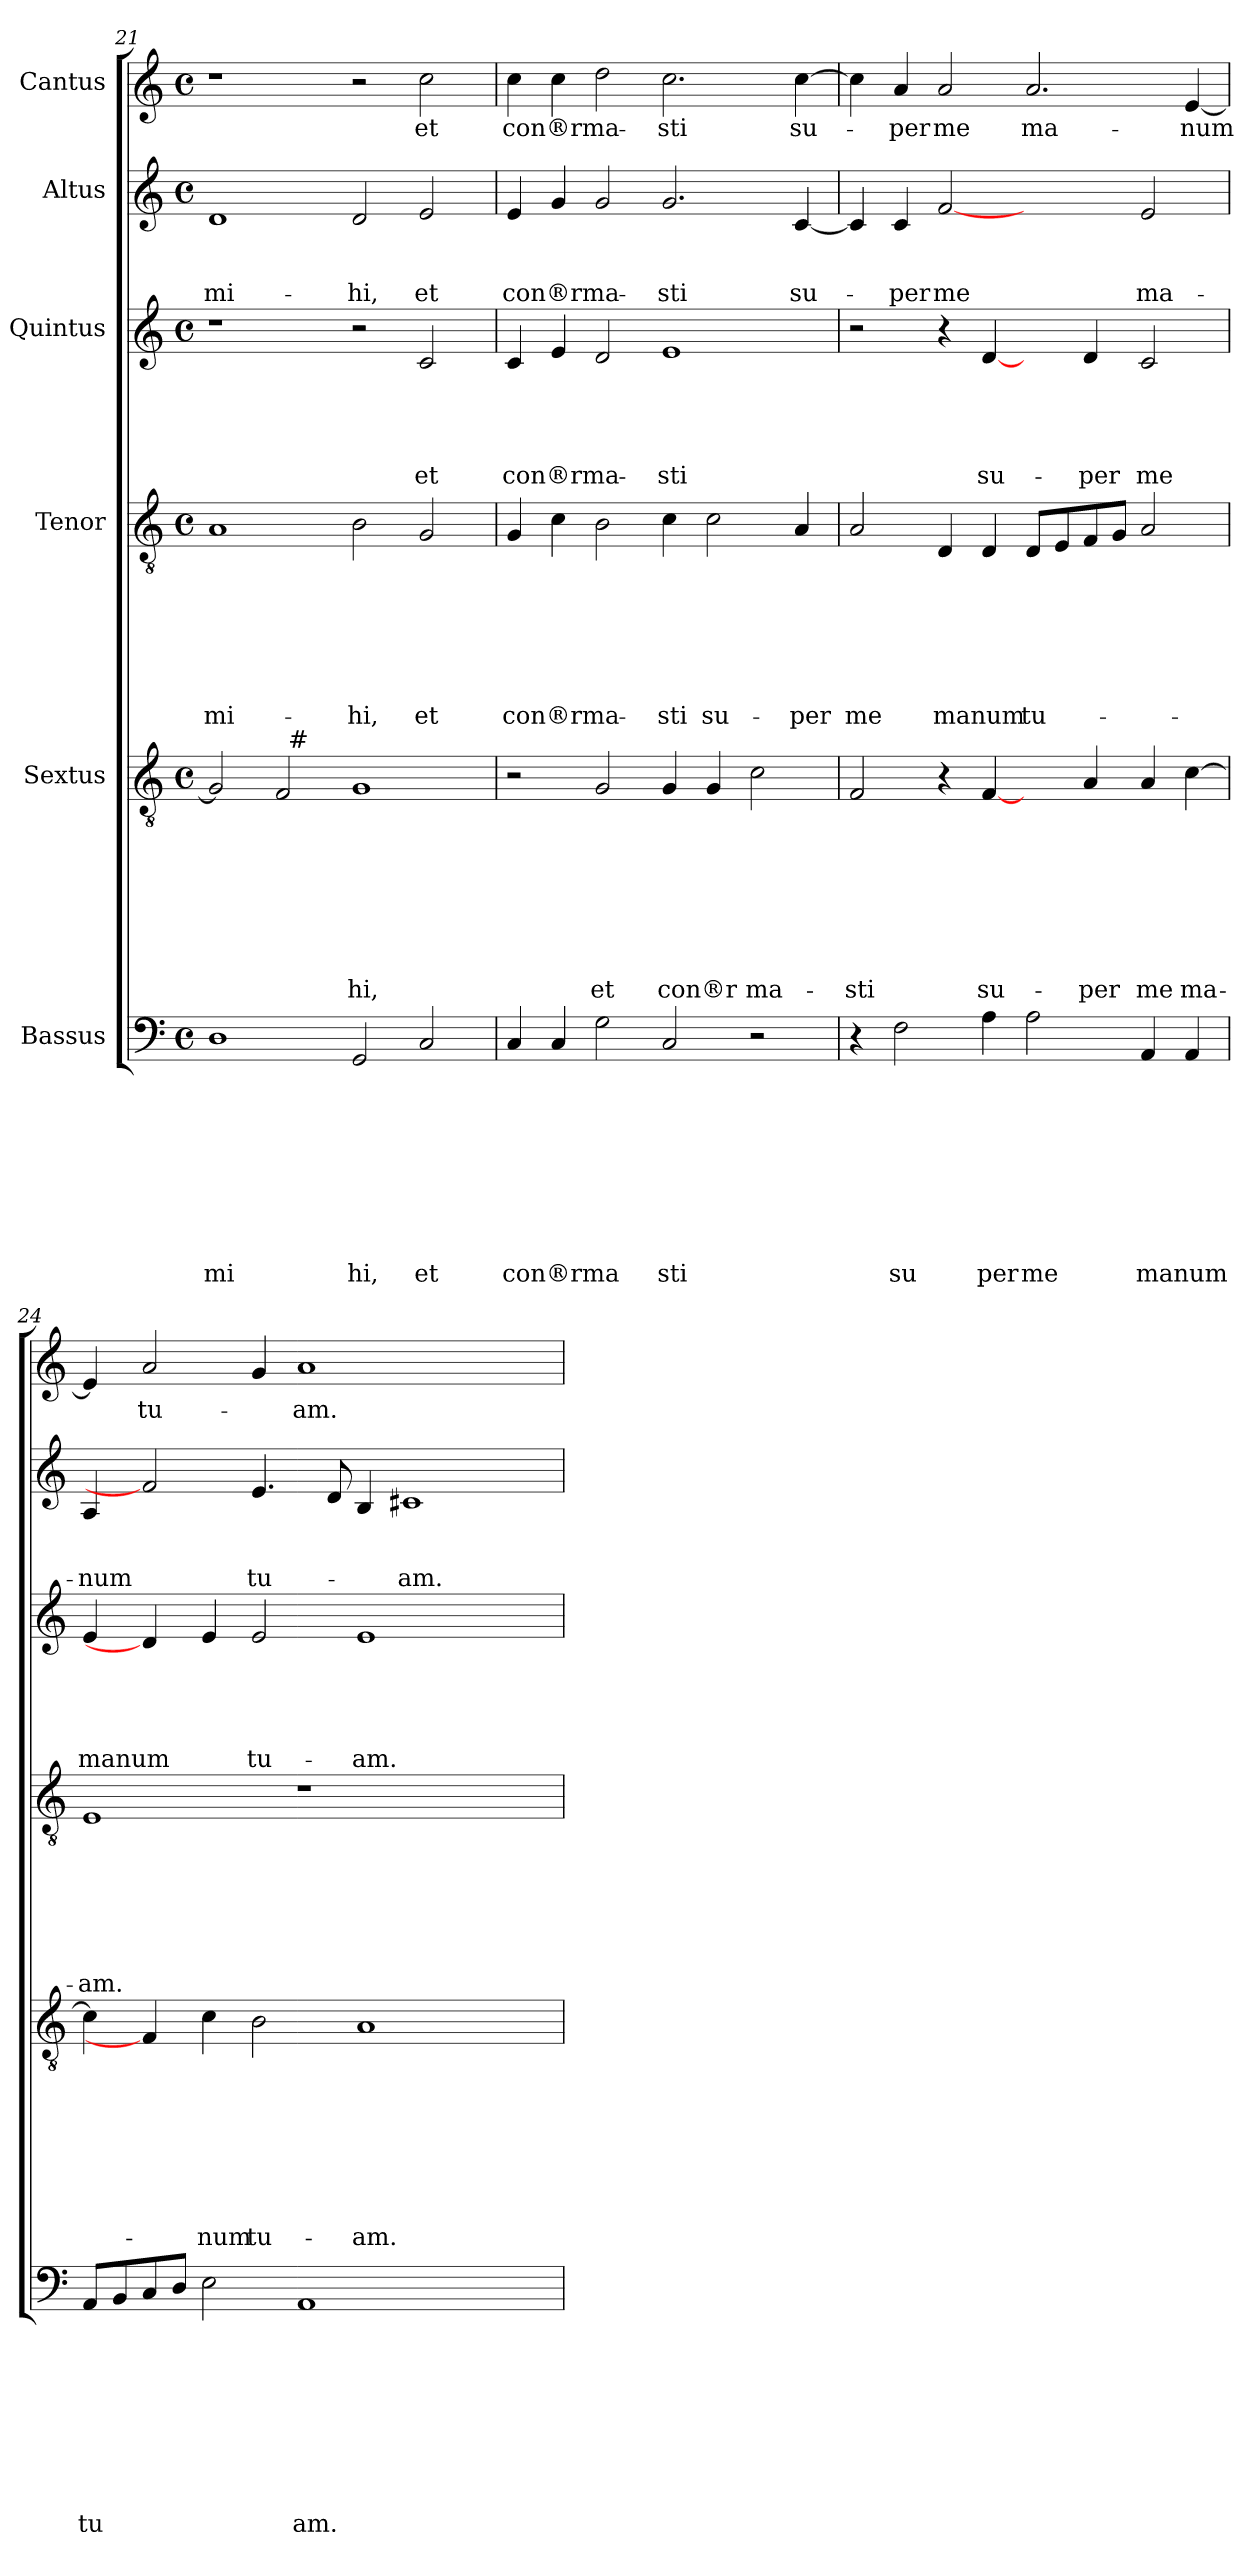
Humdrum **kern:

**kern	**text	**text	**text	**text	**text	**text	**text	**text	**text	**kern	**text	**text	**text	**text	**text	**text	**text	**text	**kern	**text	**text	**text	**text	**text	**text	**text	**kern	**text	**text	**text	**text	**text	**kern	**text	**text	**text	**kern	**text
*part6	*part6	*part6	*part6	*part6	*part6	*part6	*part6	*part6	*part6	*part5	*part5	*part5	*part5	*part5	*part5	*part5	*part5	*part5	*part4	*part4	*part4	*part4	*part4	*part4	*part4	*part4	*part3	*part3	*part3	*part3	*part3	*part3	*part2	*part2	*part2	*part2	*part1	*part1
*staff6	*staff6	*staff6	*staff6	*staff6	*staff6	*staff6	*staff6	*staff6	*staff6	*staff5	*staff5	*staff5	*staff5	*staff5	*staff5	*staff5	*staff5	*staff5	*staff4	*staff4	*staff4	*staff4	*staff4	*staff4	*staff4	*staff4	*staff3	*staff3	*staff3	*staff3	*staff3	*staff3	*staff2	*staff2	*staff2	*staff2	*staff1	*staff1
*I"Bassus	*	*	*	*	*	*	*	*	*	*I"Sextus	*	*	*	*	*	*	*	*	*I"Tenor	*	*	*	*	*	*	*	*I"Quintus	*	*	*	*	*	*I"Altus	*	*	*	*I"Cantus	*
*clefF4	*	*	*	*	*	*	*	*	*	*clefGv2	*	*	*	*	*	*	*	*	*clefGv2	*	*	*	*	*	*	*	*clefG2	*	*	*	*	*	*clefG2	*	*	*	*clefG2	*
*k[]	*	*	*	*	*	*	*	*	*	*k[]	*	*	*	*	*	*	*	*	*k[]	*	*	*	*	*	*	*	*k[]	*	*	*	*	*	*k[]	*	*	*	*k[]	*
*C:	*	*	*	*	*	*	*	*	*	*C:	*	*	*	*	*	*	*	*	*C:	*	*	*	*	*	*	*	*C:	*	*	*	*	*	*C:	*	*	*	*C:	*
*M4/4	*	*	*	*	*	*	*	*	*	*M4/4	*	*	*	*	*	*	*	*	*M4/4	*	*	*	*	*	*	*	*M4/4	*	*	*	*	*	*M4/4	*	*	*	*M4/4	*
*met(c)	*	*	*	*	*	*	*	*	*	*met(c)	*	*	*	*	*	*	*	*	*met(c)	*	*	*	*	*	*	*	*met(c)	*	*	*	*	*	*met(c)	*	*	*	*met(c)	*
=21	=21	=21	=21	=21	=21	=21	=21	=21	=21	=21	=21	=21	=21	=21	=21	=21	=21	=21	=21	=21	=21	=21	=21	=21	=21	=21	=21	=21	=21	=21	=21	=21	=21	=21	=21	=21	=21	=21
!	!	!	!	!	!	!	!	!	!LO:LY:b	!	!	!	!	!	!	!	!	!	!	!	!	!	!	!	!	!LO:LY:b	!	!	!	!	!	!	!	!	!	!LO:LY:b	!	!
*	*	*	*	*	*	*	*	*	*	*^	*	*	*	*	*	*	*	*	*	*	*	*	*	*	*	*	*	*	*	*	*	*	*	*	*	*	*	*
1D	.	.	.	.	.	.	.	.	mi	2G/]	2ryy	.	.	.	.	.	.	.	.	1A	.	.	.	.	.	.	mi-	1r	.	.	.	.	.	1d	.	.	mi-	1r	.
.	.	.	.	.	.	.	.	.	.	2F/	32ryy	.	.	.	.	.	.	.	.	.	.	.	.	.	.	.	.	.	.	.	.	.	.	.	.	.	.	.	.
!	!	!	!	!	!	!	!	!	!	!	!LO:TX:a:t=#	!	!	!	!	!	!	!	!	!	!	!	!	!	!	!	!	!	!	!	!	!	!	!	!	!	!	!	!
.	.	.	.	.	.	.	.	.	.	.	1ryy	.	.	.	.	.	.	.	.	.	.	.	.	.	.	.	.	.	.	.	.	.	.	.	.	.	.	.	.
!	!	!	!	!	!	!	!	!	!LO:LY:b	!	!	!	!	!	!	!	!	!	!LO:LY:b	!	!	!	!	!	!	!	!LO:LY:b	!	!	!	!	!	!	!	!	!	!LO:LY:b	!	!
2GG/	.	.	.	.	.	.	.	.	hi,	1G	.	.	.	.	.	.	.	.	-hi,	2B\	.	.	.	.	.	.	-hi,	2r	.	.	.	.	.	2d/	.	.	-hi,	2r	.
!	!	!	!	!	!	!	!	!	!LO:LY:b	!	!	!	!	!	!	!	!	!	!	!	!	!	!	!	!	!	!LO:LY:b	!	!	!	!	!	!LO:LY:b	!	!	!	!LO:LY:b	!	!LO:LY:b
2C/	.	.	.	.	.	.	.	.	et	.	.	.	.	.	.	.	.	.	.	2G/	.	.	.	.	.	.	et	2c/	.	.	.	.	et	2e/	.	.	et	2cc\	et
.	.	.	.	.	.	.	.	.	.	.	4...ryy	.	.	.	.	.	.	.	.	.	.	.	.	.	.	.	.	.	.	.	.	.	.	.	.	.	.	.	.
=22	=22	=22	=22	=22	=22	=22	=22	=22	=22	=22	=22	=22	=22	=22	=22	=22	=22	=22	=22	=22	=22	=22	=22	=22	=22	=22	=22	=22	=22	=22	=22	=22	=22	=22	=22	=22	=22	=22	=22
!	!	!	!	!	!	!	!	!	!LO:LY:b	!	!	!	!	!	!	!	!	!	!	!	!	!	!	!	!	!	!LO:LY:b	!	!	!	!	!	!LO:LY:b	!	!	!	!LO:LY:b	!	!LO:LY:b
*	*	*	*	*	*	*	*	*	*	*v	*v	*	*	*	*	*	*	*	*	*	*	*	*	*	*	*	*	*	*	*	*	*	*	*	*	*	*	*	*
4C/	.	.	.	.	.	.	.	.	con®rma	2r	.	.	.	.	.	.	.	.	4G/	.	.	.	.	.	.	con®rma-	4c/	.	.	.	.	con®rma-	4e/	.	.	con®rma-	4cc\	con®rma-
4C/	.	.	.	.	.	.	.	.	.	.	.	.	.	.	.	.	.	.	4c\	.	.	.	.	.	.	.	4e/	.	.	.	.	.	4g/	.	.	.	4cc\	.
!	!	!	!	!	!	!	!	!	!	!	!	!	!	!	!	!	!	!LO:LY:b	!	!	!	!	!	!	!	!	!	!	!	!	!	!	!	!	!	!	!	!
2G\	.	.	.	.	.	.	.	.	.	2G/	.	.	.	.	.	.	.	et	2B\	.	.	.	.	.	.	.	2d/	.	.	.	.	.	2g/	.	.	.	2dd\	.
!	!	!	!	!	!	!	!	!	!LO:LY:b	!	!	!	!	!	!	!	!	!LO:LY:b	!	!	!	!	!	!	!	!LO:LY:b	!	!	!	!	!	!LO:LY:b	!	!	!	!LO:LY:b	!	!LO:LY:b
2C/	.	.	.	.	.	.	.	.	sti	4G/	.	.	.	.	.	.	.	con®r	4c\	.	.	.	.	.	.	-sti	1e	.	.	.	.	-sti	2.g/	.	.	-sti	2.cc\	-sti
!	!	!	!	!	!	!	!	!	!	!	!	!	!	!	!	!	!	!	!	!	!	!	!	!	!	!LO:LY:b	!	!	!	!	!	!	!	!	!	!	!	!
.	.	.	.	.	.	.	.	.	.	4G/	.	.	.	.	.	.	.	.	2c\	.	.	.	.	.	.	su-	.	.	.	.	.	.	.	.	.	.	.	.
!	!	!	!	!	!	!	!	!	!	!	!	!	!	!	!	!	!	!LO:LY:b	!	!	!	!	!	!	!	!	!	!	!	!	!	!	!	!	!	!	!	!
2r	.	.	.	.	.	.	.	.	.	2c\	.	.	.	.	.	.	.	ma-	.	.	.	.	.	.	.	.	.	.	.	.	.	.	.	.	.	.	.	.
!	!	!	!	!	!	!	!	!	!	!	!	!	!	!	!	!	!	!	!	!	!	!	!	!	!	!LO:LY:b	!	!	!	!	!	!	!	!	!	!LO:LY:b	!	!LO:LY:b
.	.	.	.	.	.	.	.	.	.	.	.	.	.	.	.	.	.	.	4A/	.	.	.	.	.	.	-per	.	.	.	.	.	.	[<4c/	.	.	su-	[>4cc\	su-
=23	=23	=23	=23	=23	=23	=23	=23	=23	=23	=23	=23	=23	=23	=23	=23	=23	=23	=23	=23	=23	=23	=23	=23	=23	=23	=23	=23	=23	=23	=23	=23	=23	=23	=23	=23	=23	=23	=23
!	!	!	!	!	!	!	!	!	!	!	!	!	!	!	!	!	!	!LO:LY:b	!	!	!	!	!	!	!	!LO:LY:b	!	!	!	!	!	!	!	!	!	!	!	!
4r	.	.	.	.	.	.	.	.	.	2F/	.	.	.	.	.	.	.	-sti	2A/	.	.	.	.	.	.	me	2r	.	.	.	.	.	4c/]	.	.	.	4cc\]	.
!	!	!	!	!	!	!	!	!	!LO:LY:b	!	!	!	!	!	!	!	!	!	!	!	!	!	!	!	!	!	!	!	!	!	!	!	!	!	!	!LO:LY:b	!	!LO:LY:b
2F\	.	.	.	.	.	.	.	.	su	.	.	.	.	.	.	.	.	.	.	.	.	.	.	.	.	.	.	.	.	.	.	.	4c/	.	.	-per	4a/	-per
!	!	!	!	!	!	!	!	!	!	!	!	!	!	!	!	!	!	!	!	!	!	!	!	!	!	!LO:LY:b	!	!	!	!	!	!	!	!	!	!LO:LY:b	!	!LO:LY:b
.	.	.	.	.	.	.	.	.	.	4r	.	.	.	.	.	.	.	.	4D/	.	.	.	.	.	.	manum	4r	.	.	.	.	.	[2f	.	.	me	2a/	me
!	!	!	!	!	!	!	!	!	!LO:LY:b	!	!	!	!	!	!	!	!	!LO:LY:b	!	!	!	!	!	!	!	!	!	!	!	!	!	!LO:LY:b	!	!	!	!	!	!
4A\	.	.	.	.	.	.	.	.	per	[4F/	.	.	.	.	.	.	.	su-	4D/	.	.	.	.	.	.	.	[4d/	.	.	.	.	su-	.	.	.	.	.	.
!	!	!	!	!	!	!	!	!	!LO:LY:b	!	!	!	!	!	!	!	!	!	!	!	!	!	!	!	!	!LO:LY:b	!	!	!	!	!	!	!	!	!	!	!	!LO:LY:b
2A\	.	.	.	.	.	.	.	.	me	4ryy	.	.	.	.	.	.	.	.	8D/L	.	.	.	.	.	.	tu-	4ryy	.	.	.	.	.	2ryy	.	.	.	2.a/	ma-
.	.	.	.	.	.	.	.	.	.	.	.	.	.	.	.	.	.	.	8E/	.	.	.	.	.	.	.	.	.	.	.	.	.	.	.	.	.	.	.
!	!	!	!	!	!	!	!	!	!	!	!	!	!	!	!	!	!	!LO:LY:b	!	!	!	!	!	!	!	!	!	!	!	!	!	!LO:LY:b	!	!	!	!	!	!
.	.	.	.	.	.	.	.	.	.	4A/	.	.	.	.	.	.	.	-per	8F/	.	.	.	.	.	.	.	4d/	.	.	.	.	-per	.	.	.	.	.	.
.	.	.	.	.	.	.	.	.	.	.	.	.	.	.	.	.	.	.	8G/J	.	.	.	.	.	.	.	.	.	.	.	.	.	.	.	.	.	.	.
!	!	!	!	!	!	!	!	!	!LO:LY:b	!	!	!	!	!	!	!	!	!LO:LY:b	!	!	!	!	!	!	!	!	!	!	!	!	!	!LO:LY:b	!	!	!	!LO:LY:b	!	!
4AA/	.	.	.	.	.	.	.	.	manum	4A/	.	.	.	.	.	.	.	me	2A/	.	.	.	.	.	.	.	2c/	.	.	.	.	me	2e/	.	.	ma-	.	.
!	!	!	!	!	!	!	!	!	!	!	!	!	!	!	!	!	!	!LO:LY:b	!	!	!	!	!	!	!	!	!	!	!	!	!	!	!	!	!	!	!	!LO:LY:b
4AA/	.	.	.	.	.	.	.	.	.	[>4c\	.	.	.	.	.	.	.	ma-	.	.	.	.	.	.	.	.	.	.	.	.	.	.	.	.	.	.	[<4e/	-num
=24	=24	=24	=24	=24	=24	=24	=24	=24	=24	=24	=24	=24	=24	=24	=24	=24	=24	=24	=24	=24	=24	=24	=24	=24	=24	=24	=24	=24	=24	=24	=24	=24	=24	=24	=24	=24	=24	=24
!	!	!	!	!	!	!	!	!	!LO:LY:b	!	!	!	!	!	!	!	!	!	!	!	!	!	!	!	!	!LO:LY:b	!	!	!	!	!	!LO:LY:b	!	!	!	!LO:LY:b	!	!
8AA/L	.	.	.	.	.	.	.	.	tu	4c\]	.	.	.	.	.	.	.	.	1E	.	.	.	.	.	.	-am.	4e/	.	.	.	.	manum	4A/	.	.	-num	4e/]	.
8BB/	.	.	.	.	.	.	.	.	.	.	.	.	.	.	.	.	.	.	.	.	.	.	.	.	.	.	.	.	.	.	.	.	.	.	.	.	.	.
!	!	!	!	!	!	!	!	!	!	!	!	!	!	!	!	!	!	!	!	!	!	!	!	!	!	!	!	!	!	!	!	!	!	!	!	!	!	!LO:LY:b
8C/	.	.	.	.	.	.	.	.	.	4F/]	.	.	.	.	.	.	.	.	.	.	.	.	.	.	.	.	4d/]	.	.	.	.	.	2f]	.	.	.	2a/	tu-
8D/J	.	.	.	.	.	.	.	.	.	.	.	.	.	.	.	.	.	.	.	.	.	.	.	.	.	.	.	.	.	.	.	.	.	.	.	.	.	.
!	!	!	!	!	!	!	!	!	!	!	!	!	!	!	!	!	!	!LO:LY:b	!	!	!	!	!	!	!	!	!	!	!	!	!	!	!	!	!	!	!	!
2E\	.	.	.	.	.	.	.	.	.	4c\	.	.	.	.	.	.	.	-num	.	.	.	.	.	.	.	.	4e/	.	.	.	.	.	.	.	.	.	.	.
!	!	!	!	!	!	!	!	!	!	!	!	!	!	!	!	!	!	!LO:LY:b	!	!	!	!	!	!	!	!	!	!	!	!	!	!LO:LY:b	!	!	!	!LO:LY:b	!	!
.	.	.	.	.	.	.	.	.	.	2B\	.	.	.	.	.	.	.	tu-	.	.	.	.	.	.	.	.	2e/	.	.	.	.	tu-	4.e/	.	.	tu-	4g/	.
!	!	!	!	!	!	!	!	!	!LO:LY:b	!	!	!	!	!	!	!	!	!	!	!	!	!	!	!	!	!	!	!	!	!	!	!	!	!	!	!	!	!LO:LY:b
1AA	.	.	.	.	.	.	.	.	am.	.	.	.	.	.	.	.	.	.	1r	.	.	.	.	.	.	.	.	.	.	.	.	.	.	.	.	.	1a	-am.
.	.	.	.	.	.	.	.	.	.	.	.	.	.	.	.	.	.	.	.	.	.	.	.	.	.	.	.	.	.	.	.	.	8d/	.	.	.	.	.
!	!	!	!	!	!	!	!	!	!	!	!	!	!	!	!	!	!	!LO:LY:b	!	!	!	!	!	!	!	!	!	!	!	!	!	!LO:LY:b	!	!	!	!	!	!
.	.	.	.	.	.	.	.	.	.	1A	.	.	.	.	.	.	.	-am.	.	.	.	.	.	.	.	.	1e	.	.	.	.	-am.	4B/	.	.	.	.	.
!	!	!	!	!	!	!	!	!	!	!	!	!	!	!	!	!	!	!	!	!	!	!	!	!	!	!	!	!	!	!	!	!	!	!	!	!LO:LY:b	!	!
.	.	.	.	.	.	.	.	.	.	.	.	.	.	.	.	.	.	.	.	.	.	.	.	.	.	.	.	.	.	.	.	.	1c#X	.	.	-am.	.	.
2ryy	.	.	.	.	.	.	.	.	.	.	.	.	.	.	.	.	.	.	2ryy	.	.	.	.	.	.	.	.	.	.	.	.	.	.	.	.	.	2ryy	.
.	.	.	.	.	.	.	.	.	.	4ryy	.	.	.	.	.	.	.	.	.	.	.	.	.	.	.	.	4ryy	.	.	.	.	.	.	.	.	.	.	.
=	=	=	=	=	=	=	=	=	=	=	=	=	=	=	=	=	=	=	=	=	=	=	=	=	=	=	=	=	=	=	=	=	=	=	=	=	=	=
*-	*-	*-	*-	*-	*-	*-	*-	*-	*-	*-	*-	*-	*-	*-	*-	*-	*-	*-	*-	*-	*-	*-	*-	*-	*-	*-	*-	*-	*-	*-	*-	*-	*-	*-	*-	*-	*-	*-
